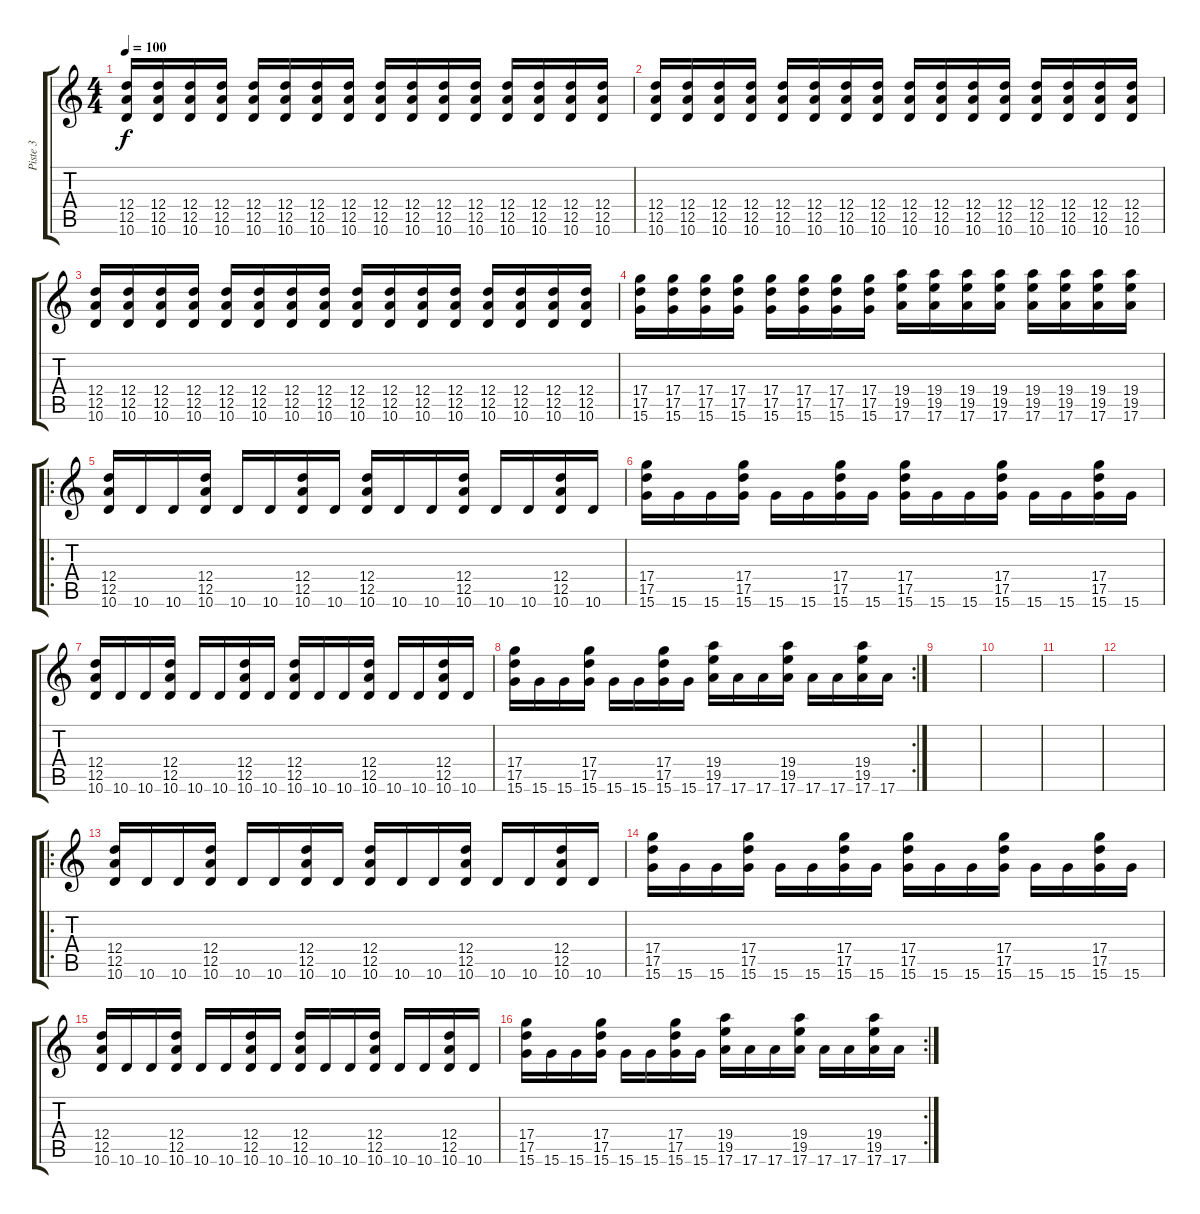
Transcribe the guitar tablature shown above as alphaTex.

\track ("Piste 3" "Piste 3") {instrument synthbass1}
\staff {score tabs}
\tuning (E4 B3 G3 D3 A2 E2) {hide}
\ts (4 4)
\tempo 100
\clef g2
\ks c
(12.4 12.5 10.6).16{dy f instrument synthbass1} (12.4 12.5 10.6).16 (12.4 12.5 10.6).16 (12.4 12.5 10.6).16 (12.4 12.5 10.6).16 (12.4 12.5 10.6).16 (12.4 12.5 10.6).16 (12.4 12.5 10.6).16 (12.4 12.5 10.6).16 (12.4 12.5 10.6).16 (12.4 12.5 10.6).16 (12.4 12.5 10.6).16 (12.4 12.5 10.6).16 (12.4 12.5 10.6).16 (12.4 12.5 10.6).16 (12.4 12.5 10.6).16 |
(12.4 12.5 10.6).16 (12.4 12.5 10.6).16 (12.4 12.5 10.6).16 (12.4 12.5 10.6).16 (12.4 12.5 10.6).16 (12.4 12.5 10.6).16 (12.4 12.5 10.6).16 (12.4 12.5 10.6).16 (12.4 12.5 10.6).16 (12.4 12.5 10.6).16 (12.4 12.5 10.6).16 (12.4 12.5 10.6).16 (12.4 12.5 10.6).16 (12.4 12.5 10.6).16 (12.4 12.5 10.6).16 (12.4 12.5 10.6).16 |
(12.4 12.5 10.6).16 (12.4 12.5 10.6).16 (12.4 12.5 10.6).16 (12.4 12.5 10.6).16 (12.4 12.5 10.6).16 (12.4 12.5 10.6).16 (12.4 12.5 10.6).16 (12.4 12.5 10.6).16 (12.4 12.5 10.6).16 (12.4 12.5 10.6).16 (12.4 12.5 10.6).16 (12.4 12.5 10.6).16 (12.4 12.5 10.6).16 (12.4 12.5 10.6).16 (12.4 12.5 10.6).16 (12.4 12.5 10.6).16 |
(17.4 17.5 15.6).16 (17.4 17.5 15.6).16 (17.4 17.5 15.6).16 (17.4 17.5 15.6).16 (17.4 17.5 15.6).16 (17.4 17.5 15.6).16 (17.4 17.5 15.6).16 (17.4 17.5 15.6).16 (19.4 19.5 17.6).16 (19.4 19.5 17.6).16 (19.4 19.5 17.6).16 (19.4 19.5 17.6).16 (19.4 19.5 17.6).16 (19.4 19.5 17.6).16 (19.4 19.5 17.6).16 (19.4 19.5 17.6).16 |
\ro
(12.4 12.5 10.6).16 10.6.16 10.6.16 (12.4 12.5 10.6).16 10.6.16 10.6.16 (12.4 12.5 10.6).16 10.6.16 (12.4 12.5 10.6).16 10.6.16 10.6.16 (12.4 12.5 10.6).16 10.6.16 10.6.16 (12.4 12.5 10.6).16 10.6.16 |
(17.4 17.5 15.6).16 15.6.16 15.6.16 (17.4 17.5 15.6).16 15.6.16 15.6.16 (17.4 17.5 15.6).16 15.6.16 (17.4 17.5 15.6).16 15.6.16 15.6.16 (17.4 17.5 15.6).16 15.6.16 15.6.16 (17.4 17.5 15.6).16 15.6.16 |
(12.4 12.5 10.6).16 10.6.16 10.6.16 (12.4 12.5 10.6).16 10.6.16 10.6.16 (12.4 12.5 10.6).16 10.6.16 (12.4 12.5 10.6).16 10.6.16 10.6.16 (12.4 12.5 10.6).16 10.6.16 10.6.16 (12.4 12.5 10.6).16 10.6.16 |
\rc 2
(17.4 17.5 15.6).16 15.6.16 15.6.16 (17.4 17.5 15.6).16 15.6.16 15.6.16 (17.4 17.5 15.6).16 15.6.16 (19.4 19.5 17.6).16 17.6.16 17.6.16 (19.4 19.5 17.6).16 17.6.16 17.6.16 (19.4 19.5 17.6).16 17.6.16 |
|
|
|
|
\ro
(12.4 12.5 10.6).16 10.6.16 10.6.16 (12.4 12.5 10.6).16 10.6.16 10.6.16 (12.4 12.5 10.6).16 10.6.16 (12.4 12.5 10.6).16 10.6.16 10.6.16 (12.4 12.5 10.6).16 10.6.16 10.6.16 (12.4 12.5 10.6).16 10.6.16 |
(17.4 17.5 15.6).16 15.6.16 15.6.16 (17.4 17.5 15.6).16 15.6.16 15.6.16 (17.4 17.5 15.6).16 15.6.16 (17.4 17.5 15.6).16 15.6.16 15.6.16 (17.4 17.5 15.6).16 15.6.16 15.6.16 (17.4 17.5 15.6).16 15.6.16 |
(12.4 12.5 10.6).16 10.6.16 10.6.16 (12.4 12.5 10.6).16 10.6.16 10.6.16 (12.4 12.5 10.6).16 10.6.16 (12.4 12.5 10.6).16 10.6.16 10.6.16 (12.4 12.5 10.6).16 10.6.16 10.6.16 (12.4 12.5 10.6).16 10.6.16 |
\rc 2
(17.4 17.5 15.6).16 15.6.16 15.6.16 (17.4 17.5 15.6).16 15.6.16 15.6.16 (17.4 17.5 15.6).16 15.6.16 (19.4 19.5 17.6).16 17.6.16 17.6.16 (19.4 19.5 17.6).16 17.6.16 17.6.16 (19.4 19.5 17.6).16 17.6.16
